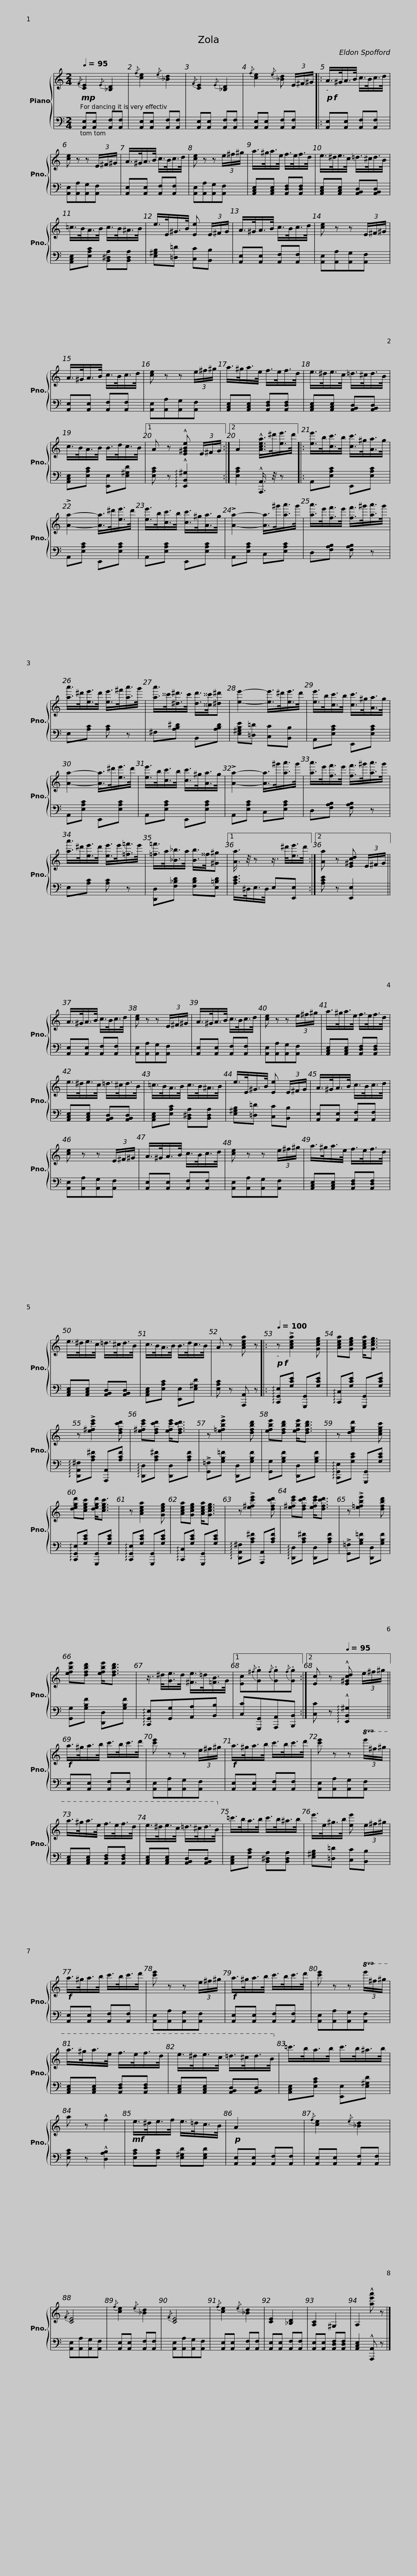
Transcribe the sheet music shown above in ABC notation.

X:1
%%score { 1 | 2 }
L:1/8
Q:1/4=95
M:2/4
I:linebreak $
K:C
V:1 treble
V:2 bass
V:1
!mp!{/F} [CE]2{/E} [_B,D]2 |{/f} [ce]2{/e} [_Bd]2 |{/F} [CE]2{/E} [_B,D]2 |{/f} [ce]2{/e} [_Bd] (3E/^F/^G/ |:$!p!!f! A/>^G/A/>B/ c/>B/c/>d/ | %5
 [ce] z z (3E/^F/^G/ | A/>^G/A/>B/ c/>B/c/>d/ | [ce] z z (3e/^f/^g/ | a/>^g/a/>e/ f/>e/f/>d/ |$ e/>^d/e/>c/ =d/>^c/d/>B/ | %10
 =c/>B/A/>B/ c/>B/^A/>B/ | e/>E/^G/>B/ [Ee] (3E/^F/G/ | A/>^G/A/>B/ c/>B/c/>d/ |$ [ce] z z (3E/^F/^G/ | A/>^G/A/>B/ c/>B/c/>d/ | %15
 [ce] z z (3e/^f/^g/ | a/>^g/a/>e/ f/>e/f/>d/ | e/>^d/e/>c/ =d/>^c/d/>B/ |$ c/>B/A/>B/ B/>d/c/>B/ |1 A z !^![E^GBe] (3E/^F/G/ :|2 %20
 A2 !^![Acea]/>^d'/[ee']/>d'/ |:$ [ee']/>b/[cc']/>b/ [cc']/>^g/[Aa]/>g/ | !>![Aa]2- [Aa]/>^d'/[ee']/>d'/ | [ee']/>b/[cc']/>b/ [cc']/>^g/[Aa]/>g/ | !>![Aa]2- [Aa]/>^g'/[aa']/>g'/ |$ %25
 [aa']/>e'/[ff']/>e'/ [ff']/>^g'/[aa']/>g'/ | [aa']/>^d'/[ee']/>d'/ [ee']/>^f'/[aa']/>g'/ | [aa']/>^^c'/[^d^d']/>c'/ [dd']/>[^^c^^c']/[^d^d'] | [ee']2- [ee']/>^d'/[ee']/>d'/ |$ [ee']/>b/[cc']/>b/ [cc']/>^g/[Aa]/>g/ | %30
 [Aa]2- [Aa]/>^d'/[ee']/>d'/ | [ee']/>b/[cc']/>b/ [cc']/>^g/[Aa]/>g/ |$ !>![Aa]2- [Aa]/>^g'/[aa']/>g'/ | [aa']/>e'/[ff']/>e'/ [ff']/>^g'/[aa']/>g'/ | [aa']/>^d'/[ee']/>d'/ [ee']/>e'/[=f=f']/>e'/ | %35
 [=f=f']/>a/[_B_b]/>a/ [Bb]/>^^f/[^G^g] |1$ [Aa]3/4 z/4 z z3/4 ^d'/<[ee']/d'/4 :|2 [Aa] z [E^Gcd] (3E/^F/G/ ||$ A/>^G/A/>B/ c/>B/c/>d/ | [ce] z z (3E/^F/^G/ | %40
 A/>^G/A/>B/ c/>B/c/>d/ | [ce] z z (3e/^f/^g/ | a/>^g/a/>e/ f/>e/f/>d/ |$ e/>^d/e/>c/ =d/>^c/d/>B/ | =c/>B/A/>B/ c/>B/^A/>B/ | %45
 e/>E/^G/>B/ [Ee] (3E/^F/G/ | A/>^G/A/>B/ c/>B/c/>d/ |$ [ce] z z (3E/^F/^G/ | A/>^G/A/>B/ c/>B/c/>d/ | [ce] z z (3e/^f/^g/ | %50
 a/>^g/a/>e/ f/>e/f/>d/ | e/>^d/e/>c/ =d/>^c/d/>B/ |$ c/>B/A/>B/ B/>d/c/>B/ | A z [Acea] z |:$[Q:1/4=100]!p!!f! z !>![Acea]2 [Gceg] | %55
 [Acea][Gceg] [Acea]<[Gceg] | z !>![e^fc'e']2 [dfc'd'] | [e^fc'e'][dfc'd'] [efc'e']<[dfc'd'] | z !>![e=fbe']2 [dfbd'] | [efbe'][dfbd'] [efbe']<[dfbd'] | %60
 z [degd']2 [cegc'] |$ [degd'][cegc'] [degd']<[cegc'] | z [Acea]2 [Gceg] | [Acea][Gceg] [Acea]<[Gceg] | z !>![e^fc'e']2 [dfc'd'] | %65
 [e^fc'e'][dfc'd'] [efc'e']<[dfc'd'] |$ z !>![e=fbe']2 [dfbd'] | [efbe'][dfbd'] [efbe']<[dfbd'] | z3/4 ^d/<[Ge]/d/4 [^Fe]/>=d/[=FB]/>G/ |1 [Ec]{/^f}.[Gg]{/f}.[Gg]{/f}.[Gg] :|2 %70
 [Ec] z[Q:1/4=95] !^![E^Gcd] (3e/^f/^g/ ||$!f! a/>^g/a/>b/ c'/>b/c'/>d'/ | [c'e'] z z (3e/^f/^g/ |!f! a/>^g/a/>b/ c'/>b/c'/>d'/ | [c'e'] z z!8va(! (3e'/^f'/^g'/ | %75
 a'/>^g'/a'/>e'/ f'/>e'/f'/>d'/ |$ e'/>^d'/e'/>c'/ =d'/>^c'/d'/>b/!8va)! | =c'/>b/a/>b/ c'/>b/^a/>b/ | e'/>e/^g/>b/ [ee'] (3e/^f/^g/ |!f! a/>^g/a/>b/ c'/>b/c'/>d'/ |$ %80
 [c'e'] z z (3e/^f/^g/ |!f! a/>^g/a/>b/ c'/>b/c'/>d'/ | [c'e'] z z!8va(! (3e'/^f'/^g'/ | a'/>^g'/a'/>e'/ f'/>e'/f'/>d'/ | e'/>^d'/e'/>c'/ =d'/>^c'/d'/>b/!8va)! |$ %85
 =c'/>b/a/>b/ c'/>b/^a/>b/ | a z !^!f2 |!mf! e/>^d/e/>f/ e/>=d/c/>B/ |!p! A2 x2 |{/f} [ce]2{/e} [_Bd]2 | %90
{/F} [CE]4 |{/f} [ce]2{/e} [_Bd]2 |${/F} [CE]4 |{/f} [ce]2{/e} [_Bd]2 | [CE]2 [_B,D]2 | %95
 [A,C]2 ^G,2 | A,2 !^![ae'a'] z |] %97
V:2
 [A,,E,][A,,E,] [A,,F,][A,,F,] | [A,,E,][A,,E,] [A,,F,][A,,F,] | [A,,E,][A,,E,] [A,,F,][A,,F,] | [A,,E,][A,,E,] [A,,F,][A,,F,] |:$ [A,,E,][A,,E,] [A,,F,][A,,F,] | %5
 [A,,E,][A,,A,][A,,G,][A,,F,] | [A,,E,][A,,E,] [A,,F,][A,,F,] | [A,,E,][A,,A,][A,,G,][A,,F,] | [A,,C,E,][A,,C,E,] [A,,D,F,][A,,D,F,] |$ [A,,C,E,][A,,C,E,] [A,,B,,D,][A,,B,,D,] | %10
 [A,,C,E,][E,A,C] [B,,^D,A,][B,,D,A,] | [E,^G,B,][=D,=D] [C,C][B,,B,] | [A,,E,][A,,E,] [A,,F,][A,,F,] |$ [A,,E,][A,,A,][A,,G,][A,,F,] | [A,,E,][A,,E,] [A,,F,][A,,F,] | %15
 [A,,E,][A,,A,][A,,G,][A,,F,] | [A,,C,E,][A,,C,E,] [A,,D,F,][A,,D,F,] | [A,,C,E,][A,,C,E,] [A,,B,,D,][A,,B,,D,] |$ [A,,C,E,][E,A,C] [E,,E,][E,^G,D] |1 [E,A,C] z !arpeggio!!^![E,,B,,^G,]2 :|2 %20
 [E,A,C]2 !^![A,,,A,,]3/4 z/4 z |:$ A,,[E,A,C] E,,[E,A,C] | A,,[E,A,C] E,,[E,A,C] | A,,[E,A,C] E,,[E,A,C] | A,,[E,A,C] C,[E,A,C] |$ %25
 D,[F,A,B,] [F,A,B,] z | E,[A,C] [A,C] z | ^F,[A,B,^D] B,,[A,B,D] | [E,^G,B,E][=D,=D] [C,C][B,,B,] |$ A,,[E,A,C] E,,[E,A,C] | %30
 A,,[E,A,C] E,,[E,A,C] | A,,[E,A,C] E,,[E,A,C] |$ A,,[E,A,C] C,[E,A,C] | D,[F,A,B,] [F,A,B,] z | E,[A,C] [A,C] z | %35
 [D,,D,][F,_B,D] [F,B,D][E,=B,D] |1$ [A,CE]/>^D,/E,/>D,/ E,[E,,E,] :|2 [A,CE] z [E,,E,]2 ||$ [A,,E,][A,,E,] [A,,F,][A,,F,] | [A,,E,][A,,A,][A,,G,][A,,F,] | %40
 [A,,E,][A,,E,] [A,,F,][A,,F,] | [A,,E,][A,,A,][A,,G,][A,,F,] | [A,,C,E,][A,,C,E,] [A,,D,F,][A,,D,F,] |$ [A,,C,E,][A,,C,E,] [A,,B,,D,][A,,B,,D,] | [A,,C,E,][E,A,C] [B,,^D,A,][B,,D,A,] | %45
 [E,^G,B,][=D,=D] [C,C][B,,B,] | [A,,E,][A,,E,] [A,,F,][A,,F,] |$ [A,,E,][A,,A,][A,,G,][A,,F,] | [A,,E,][A,,E,] [A,,F,][A,,F,] | [A,,E,][A,,A,][A,,G,][A,,F,] | %50
 [A,,C,E,][A,,C,E,] [A,,D,F,][A,,D,F,] | [A,,C,E,][A,,C,E,] [A,,B,,D,][A,,B,,D,] |$ [A,,C,E,][E,A,C] [E,,E,][E,^G,D] | [E,A,C] z [A,,,A,,] z |:$ !arpeggio![C,,G,,E,][G,CE] [G,,,G,,][G,CE] | %55
 !arpeggio![C,,C,][G,CE] [G,,,G,,][G,CE] | !arpeggio![D,,A,,^F,][A,C^F] [A,,,A,,][A,CF] | !arpeggio![D,,D,][A,C^F] [D,,D,][A,CF] | !>![G,,=F,][G,B,=F] [D,,D,][G,B,F] | [G,,G,][G,B,F] [D,,D,][G,B,F] | %60
 !arpeggio![C,,G,,E,][G,CE] [G,,,G,,][G,CE] |$ !arpeggio![C,,G,,E,][G,CE] [G,,,G,,][G,CE] | !arpeggio![C,,G,,E,][G,CE] [G,,,G,,][G,CE] | !arpeggio![C,,C,][G,CE] [G,,,G,,][G,CE] | !arpeggio![D,,A,,^F,][A,C^F] [A,,,A,,][A,CF] | %65
 !arpeggio![D,,D,][A,C^F] [D,,D,][A,CF] |$ !>![G,,=F,][G,B,=F] [D,,D,][G,B,F] | [G,,G,][G,B,F] [D,,D,][G,B,F] | !arpeggio![C,,G,,E,][G,,G,][A,,A,][B,,B,] |1 [C,C][G,,,G,,][A,,,A,,][B,,,B,,] :|2 %70
 [C,C] z !arpeggio!!^![E,,B,,^G,]2 ||$ [A,,E,][A,,E,] [A,,F,][A,,F,] | [A,,E,][A,,A,][A,,G,][A,,F,] | [A,,E,][A,,E,] [A,,F,][A,,F,] | [A,,E,][A,,A,][A,,G,][A,,F,] | %75
 [A,,C,E,][A,,C,E,] [A,,D,F,][A,,D,F,] |$ [A,,C,E,][A,,C,E,] [A,,B,,D,][A,,B,,D,] | [A,,C,E,][E,A,C] [B,,^D,A,][B,,D,A,] | [E,^G,B,][=D,=D] [C,C][B,,B,] | [A,,E,][A,,E,] [A,,F,][A,,F,] |$ %80
 [A,,E,][A,,A,][A,,G,][A,,F,] | [A,,E,][A,,E,] [A,,F,][A,,F,] | [A,,E,][A,,A,][A,,G,][A,,F,] | [A,,C,E,][A,,C,E,] [A,,D,F,][A,,D,F,] | [A,,C,E,][A,,C,E,] [A,,B,,D,][A,,B,,D,] |$ %85
 [A,,C,E,][E,A,C] [E,,E,][E,^G,D] | [E,A,C] z !^![D,A,B,]2 | [E,A,C][E,A,C] [E,^G,D][E,G,D] | [A,,E,][A,,E,] [A,,F,][A,,F,] | [A,,E,][A,,E,] [A,,F,][A,,F,] | %90
 [A,,E,][A,,A,][A,,G,][A,,F,] | [A,,E,][A,,E,] [A,,F,][A,,F,] |$ [A,,E,][A,,A,][A,,G,][A,,F,] | [A,,E,][A,,E,] [A,,F,][A,,F,] | [A,,E,][A,,E,] [A,,F,][A,,F,] | %95
 [A,,E,][A,,E,] [A,,D,F,][A,,D,F,] | [A,,C,E,]2 !^![A,,,A,,] z |] %97
